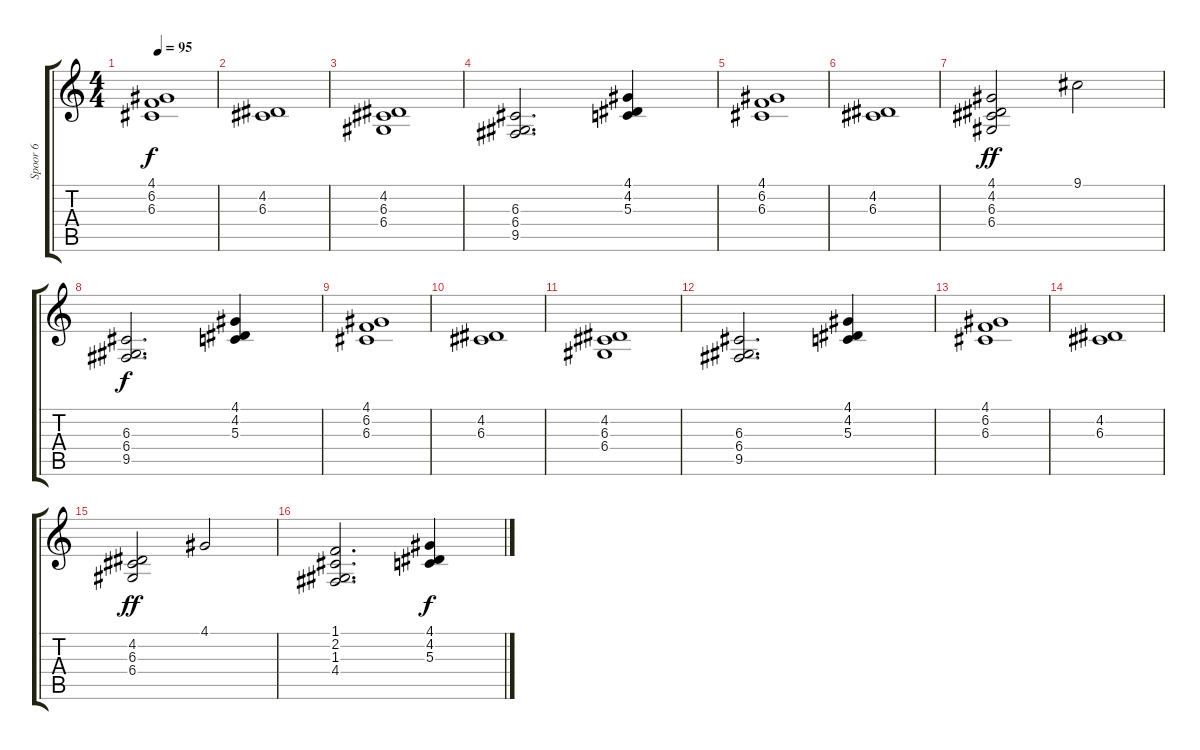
\track ("Spoor 6" "Spoor 6") {instrument stringensemble2}
\staff {score tabs}
\tuning (E4 B3 G3 D3 A2 E2) {hide}
\ts (4 4)
\tempo 95
\clef g2
\ks c
(4.1 6.2 6.3).1{dy f} |
(4.2 6.3).1 |
(4.2 6.3 6.4).1 |
(6.3 6.4 9.5).2{d} (4.1 4.2 5.3).4 |
(4.1 6.2 6.3).1 |
(4.2 6.3).1 |
(4.1 4.2 6.3 6.4).2{dy ff} 9.1.2 |
(6.3 6.4 9.5).2{d dy f} (4.1 4.2 5.3).4 |
(4.1 6.2 6.3).1 |
(4.2 6.3).1 |
(4.2 6.3 6.4).1 |
(6.3 6.4 9.5).2{d} (4.1 4.2 5.3).4 |
(4.1 6.2 6.3).1 |
(4.2 6.3).1 |
(4.2 6.3 6.4).2{dy ff} 4.1.2 |
(1.1 2.2 1.3 4.4).2{d} (4.1 4.2 5.3).4{dy f}
